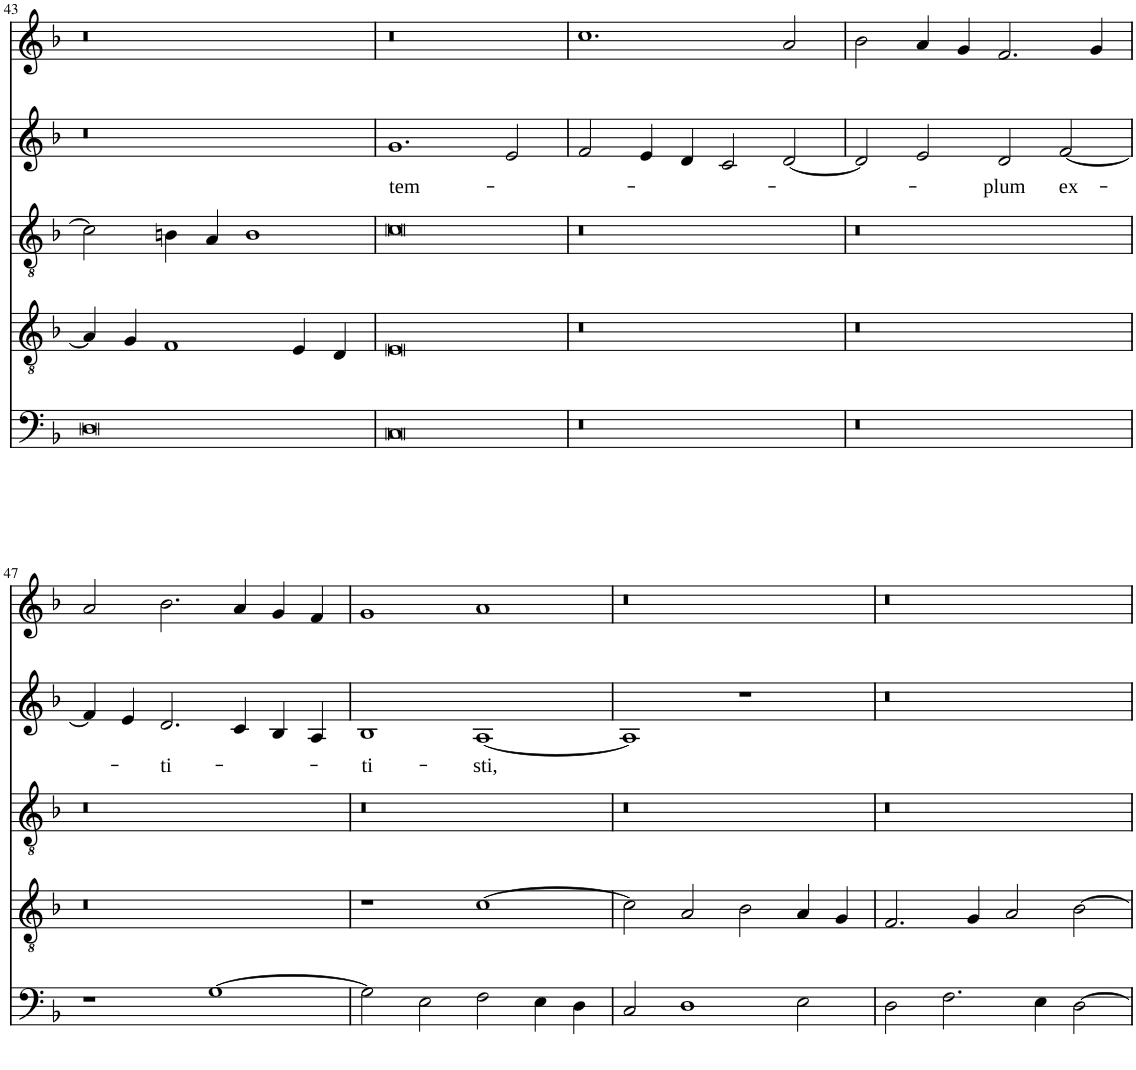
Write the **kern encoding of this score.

**kern	**kern	**kern	**kern	**text	**kern
*part5	*part4	*part3	*part2	*part2	*part1
*staff5	*staff4	*staff3	*staff2	*staff2	*staff1
*I"Bass	*I"Tenor 2	*I"Tenor 1	*I"Alto	*	*I"Soprano
*I'B	*I'T	*I'T	*	*	*I'S
!!LO:PB:g=z
*clefF4	*clefGv2	*clefGv2	*clefG2	*	*clefG2
*k[b-]	*k[b-]	*k[b-]	*k[b-]	*	*k[b-]
*M2/1	*M2/1	*M2/1	*M2/1	*	*M2/1
=43	=43	=43	=43	=43	=43
0D	4A/]	2c\]	0r	.	0r
.	4G/	.	.	.	.
.	1F	4Bn\	.	.	.
.	.	4A/	.	.	.
.	.	1B	.	.	.
.	4E/	.	.	.	.
.	4D/	.	.	.	.
=44	=44	=44	=44	=44	=44
!	!	!	!	!LO:LY:b	!
0C	0E	0c	1.g	tem-	0r
.	.	.	2e/	.	.
=45	=45	=45	=45	=45	=45
0r	0r	0r	2f/	.	1.cc
.	.	.	4e/	.	.
.	.	.	4d/	.	.
.	.	.	2c/	.	.
.	.	.	[2d/	.	2a/
=46	=46	=46	=46	=46	=46
0r	0r	0r	2d/]	.	2b-\
.	.	.	2e/	.	4a/
.	.	.	.	.	4g/
!	!	!	!	!LO:LY:b	!
.	.	.	2d/	-plum	2.f/
!	!	!	!	!LO:LY:b	!
.	.	.	[2f/	ex-	.
.	.	.	.	.	4g/
!!LO:LB:g=z
=47	=47	=47	=47	=47	=47
1r	0r	0r	4f/]	.	2a/
.	.	.	4e/	.	.
!	!	!	!	!LO:LY:b	!
.	.	.	2.d/	-ti-	2.b-\
[1G	.	.	.	.	.
.	.	.	4c/	.	4a/
.	.	.	4B-/	.	4g/
.	.	.	4A/	.	4f/
=48	=48	=48	=48	=48	=48
!	!	!	!	!LO:LY:b	!
2G\]	1r	0r	1B-	-ti-	1g
2E\	.	.	.	.	.
!	!	!	!	!LO:LY:b	!
2F\	[1c	.	[1A	-sti,	1a
4E\	.	.	.	.	.
4D\	.	.	.	.	.
=49	=49	=49	=49	=49	=49
2C/	2c\]	0r	1A]	.	0r
1D	2A/	.	.	.	.
.	2B-\	.	1r	.	.
2E\	4A/	.	.	.	.
.	4G/	.	.	.	.
=50	=50	=50	=50	=50	=50
2D\	2.F/	0r	0r	.	0r
2.F\	.	.	.	.	.
.	4G/	.	.	.	.
.	2A/	.	.	.	.
4E\	.	.	.	.	.
[2D\	[2B-\	.	.	.	.
=	=	=	=	=	=
*-	*-	*-	*-	*-	*-
